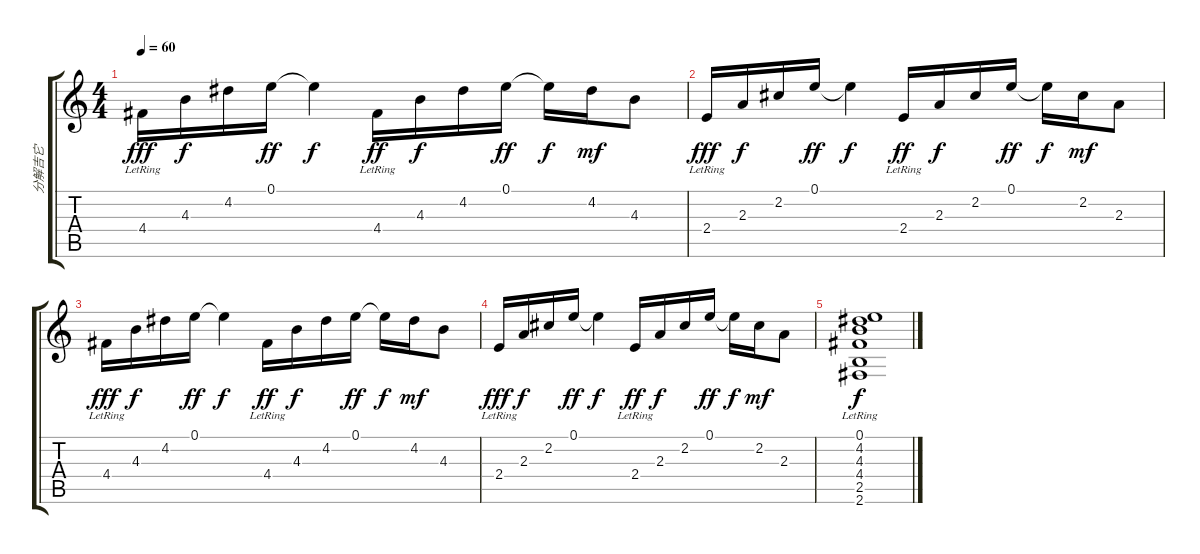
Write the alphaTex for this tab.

\track ("分解吉它" "分解吉它") {instrument acousticguitarsteel}
\staff {score tabs}
\tuning (E4 B3 G3 D3 A2 E2) {hide}
\ts (4 4)
\tempo 60
\clef g2
\ks c
4.4{lr}.16{dy fff} 4.3.16{dy f} 4.2.16 0.1.16{dy ff} 0.1{t}.4{dy f} 4.4{lr}.16{dy ff} 4.3.16{dy f} 4.2.16 0.1.16{dy ff} 0.1{t}.16{dy f} 4.2.16{dy mf} 4.3.8 |
2.4{lr}.16{dy fff} 2.3.16{dy f} 2.2.16 0.1.16{dy ff} 0.1{t}.4{dy f} 2.4{lr}.16{dy ff} 2.3.16{dy f} 2.2.16 0.1.16{dy ff} 0.1{t}.16{dy f} 2.2.16{dy mf} 2.3.8 |
4.4{lr}.16{dy fff} 4.3.16{dy f} 4.2.16 0.1.16{dy ff} 0.1{t}.4{dy f} 4.4{lr}.16{dy ff} 4.3.16{dy f} 4.2.16 0.1.16{dy ff} 0.1{t}.16{dy f} 4.2.16{dy mf} 4.3.8 |
2.4{lr}.16{dy fff} 2.3.16{dy f} 2.2.16 0.1.16{dy ff} 0.1{t}.4{dy f} 2.4{lr}.16{dy ff} 2.3.16{dy f} 2.2.16 0.1.16{dy ff} 0.1{t}.16{dy f} 2.2.16{dy mf} 2.3.8 |
(0.1{lr} 4.2 4.3 4.4 2.5 2.6).1{dy f}
